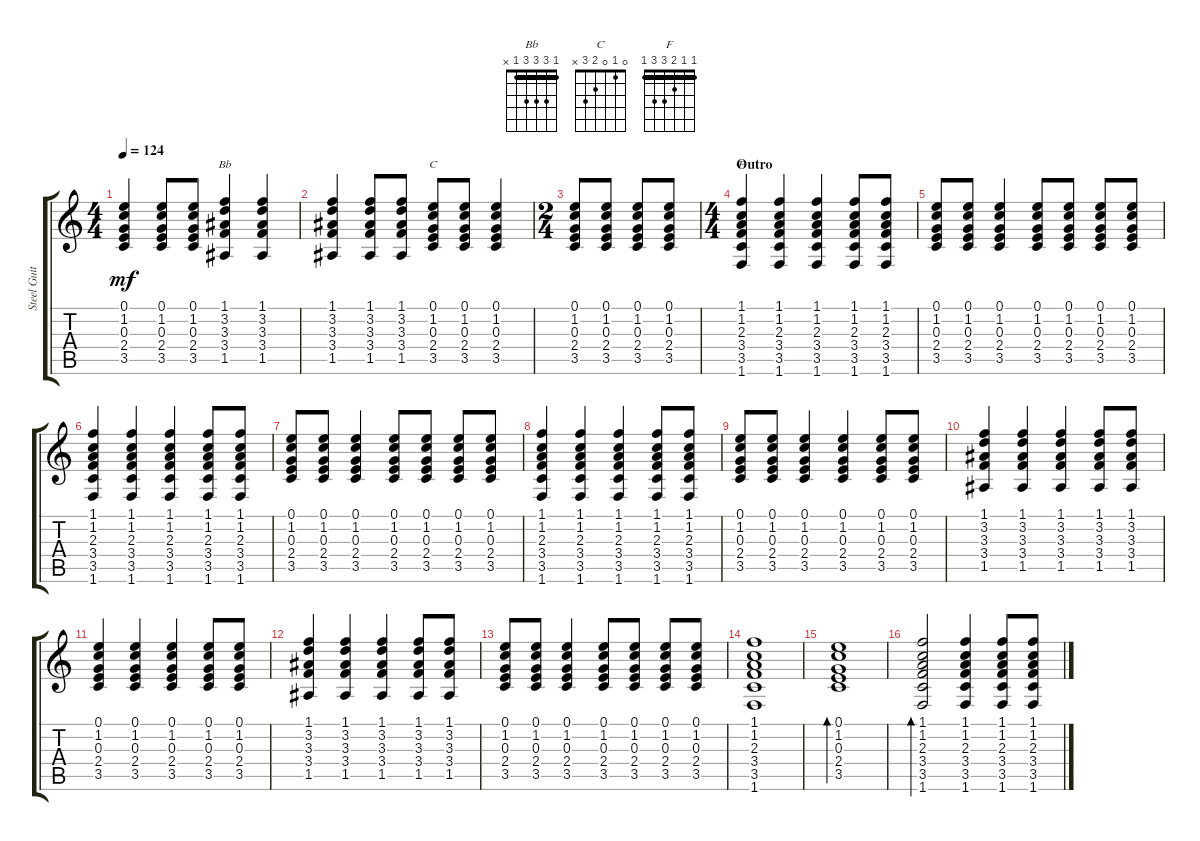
\track ("Steel Guitar" "Steel Guit") {instrument acousticguitarsteel}
\staff {score tabs}
\tuning (E4 B3 G3 D3 A2 E2) {hide}
\chord ("Bb" 1 3 3 3 1 x) {barre 1}
\chord ("C" 0 1 0 2 3 x)
\chord ("F" 1 1 2 3 3 1) {barre 1}
\ts (4 4)
\tempo 124
\clef g2
\ks c
(0.1 1.2 0.3 2.4 3.5).4{dy mf} (0.1 1.2 0.3 2.4 3.5).8 (0.1 1.2 0.3 2.4 3.5).8 (1.1 3.2 3.3 3.4 1.5).4{ch "Bb"} (1.1 3.2 3.3 3.4 1.5).4 |
(1.1 3.2 3.3 3.4 1.5).4 (1.1 3.2 3.3 3.4 1.5).8 (1.1 3.2 3.3 3.4 1.5).8 (0.1 1.2 0.3 2.4 3.5).8{ch "C"} (0.1 1.2 0.3 2.4 3.5).8 (0.1 1.2 0.3 2.4 3.5).4 |
\ts (2 4)
(0.1 1.2 0.3 2.4 3.5).8 (0.1 1.2 0.3 2.4 3.5).8 (0.1 1.2 0.3 2.4 3.5).8 (0.1 1.2 0.3 2.4 3.5).8 |
\ts (4 4)
\section ("" "Outro")
(1.1 1.2 2.3 3.4 3.5 1.6).4{ch "F"} (1.1 1.2 2.3 3.4 3.5 1.6).4 (1.1 1.2 2.3 3.4 3.5 1.6).4 (1.1 1.2 2.3 3.4 3.5 1.6).8 (1.1 1.2 2.3 3.4 3.5 1.6).8 |
(0.1 1.2 0.3 2.4 3.5).8 (0.1 1.2 0.3 2.4 3.5).8 (0.1 1.2 0.3 2.4 3.5).4 (0.1 1.2 0.3 2.4 3.5).8 (0.1 1.2 0.3 2.4 3.5).8 (0.1 1.2 0.3 2.4 3.5).8 (0.1 1.2 0.3 2.4 3.5).8 |
(1.1 1.2 2.3 3.4 3.5 1.6).4 (1.1 1.2 2.3 3.4 3.5 1.6).4 (1.1 1.2 2.3 3.4 3.5 1.6).4 (1.1 1.2 2.3 3.4 3.5 1.6).8 (1.1 1.2 2.3 3.4 3.5 1.6).8 |
(0.1 1.2 0.3 2.4 3.5).8 (0.1 1.2 0.3 2.4 3.5).8 (0.1 1.2 0.3 2.4 3.5).4 (0.1 1.2 0.3 2.4 3.5).8 (0.1 1.2 0.3 2.4 3.5).8 (0.1 1.2 0.3 2.4 3.5).8 (0.1 1.2 0.3 2.4 3.5).8 |
(1.1 1.2 2.3 3.4 3.5 1.6).4 (1.1 1.2 2.3 3.4 3.5 1.6).4 (1.1 1.2 2.3 3.4 3.5 1.6).4 (1.1 1.2 2.3 3.4 3.5 1.6).8 (1.1 1.2 2.3 3.4 3.5 1.6).8 |
(0.1 1.2 0.3 2.4 3.5).8 (0.1 1.2 0.3 2.4 3.5).8 (0.1 1.2 0.3 2.4 3.5).4 (0.1 1.2 0.3 2.4 3.5).4 (0.1 1.2 0.3 2.4 3.5).8 (0.1 1.2 0.3 2.4 3.5).8 |
(1.1 3.2 3.3 3.4 1.5).4 (1.1 3.2 3.3 3.4 1.5).4 (1.1 3.2 3.3 3.4 1.5).4 (1.1 3.2 3.3 3.4 1.5).8 (1.1 3.2 3.3 3.4 1.5).8 |
(0.1 1.2 0.3 2.4 3.5).4 (0.1 1.2 0.3 2.4 3.5).4 (0.1 1.2 0.3 2.4 3.5).4 (0.1 1.2 0.3 2.4 3.5).8 (0.1 1.2 0.3 2.4 3.5).8 |
(1.1 3.2 3.3 3.4 1.5).4 (1.1 3.2 3.3 3.4 1.5).4 (1.1 3.2 3.3 3.4 1.5).4 (1.1 3.2 3.3 3.4 1.5).8 (1.1 3.2 3.3 3.4 1.5).8 |
(0.1 1.2 0.3 2.4 3.5).8 (0.1 1.2 0.3 2.4 3.5).8 (0.1 1.2 0.3 2.4 3.5).4 (0.1 1.2 0.3 2.4 3.5).8 (0.1 1.2 0.3 2.4 3.5).8 (0.1 1.2 0.3 2.4 3.5).8 (0.1 1.2 0.3 2.4 3.5).8 |
(1.1 1.2 2.3 3.4 3.5 1.6).1 |
(0.1 1.2 0.3 2.4 3.5).1{bd 60} |
(1.1 1.2 2.3 3.4 3.5 1.6).2{bd 60} (1.1 1.2 2.3 3.4 3.5 1.6).4 (1.1 1.2 2.3 3.4 3.5 1.6).8 (1.1 1.2 2.3 3.4 3.5 1.6).8
